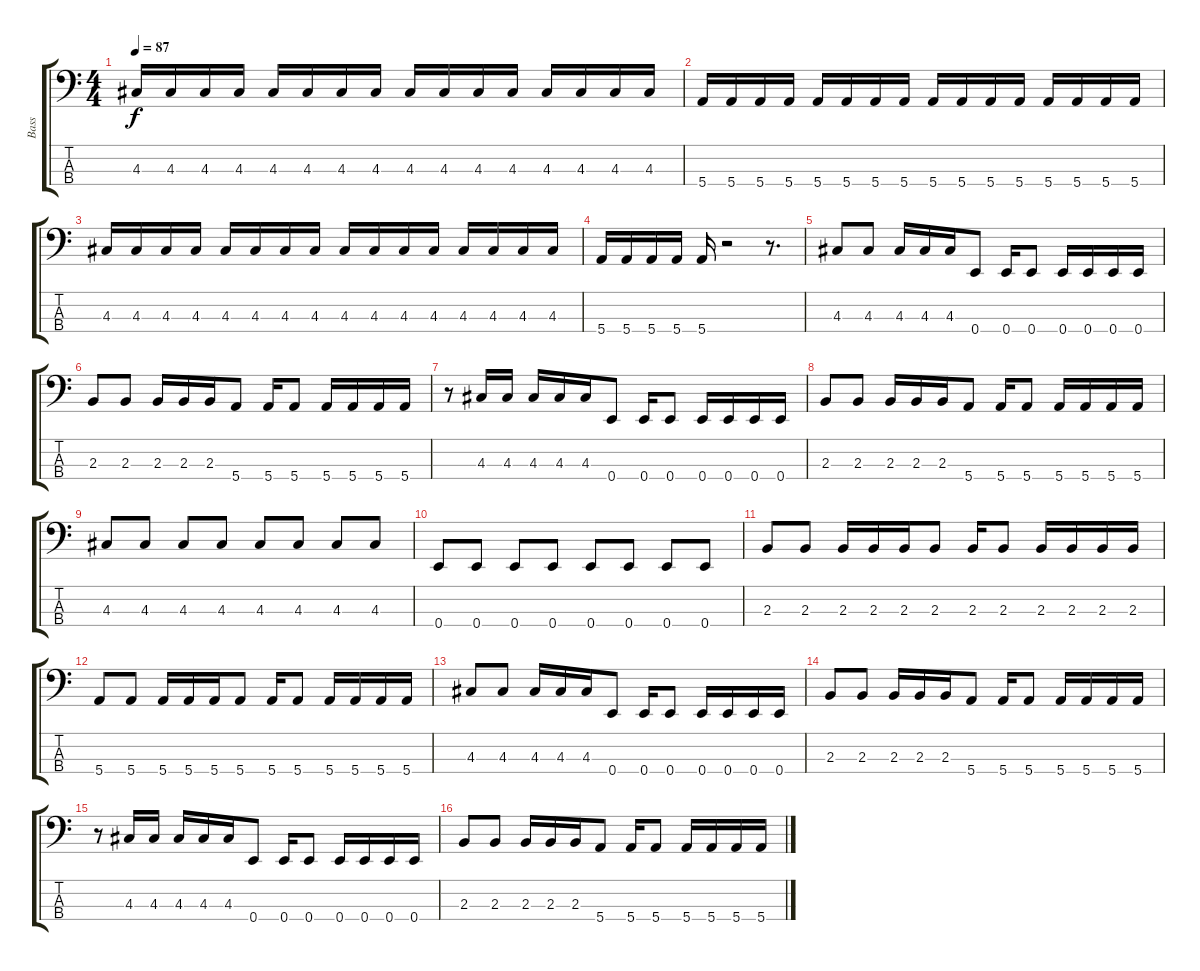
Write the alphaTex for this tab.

\track ("Bass" "Bass") {instrument electricbassfinger}
\staff {score tabs}
\tuning (G2 D2 A1 E1) {hide}
\ts (4 4)
\tempo 87
\clef f4
\ks c
4.3.16{dy f} 4.3.16 4.3.16 4.3.16 4.3.16 4.3.16 4.3.16 4.3.16 4.3.16 4.3.16 4.3.16 4.3.16 4.3.16 4.3.16 4.3.16 4.3.16 |
5.4.16 5.4.16 5.4.16 5.4.16 5.4.16 5.4.16 5.4.16 5.4.16 5.4.16 5.4.16 5.4.16 5.4.16 5.4.16 5.4.16 5.4.16 5.4.16 |
4.3.16 4.3.16 4.3.16 4.3.16 4.3.16 4.3.16 4.3.16 4.3.16 4.3.16 4.3.16 4.3.16 4.3.16 4.3.16 4.3.16 4.3.16 4.3.16 |
5.4.16 5.4.16 5.4.16 5.4.16 5.4.16 r.2 r.8{d} |
4.3.8 4.3.8 4.3.16 4.3.16 4.3.16 0.4.8 0.4.16 0.4.8 0.4.16 0.4.16 0.4.16 0.4.16 |
2.3.8 2.3.8 2.3.16 2.3.16 2.3.16 5.4.8 5.4.16 5.4.8 5.4.16 5.4.16 5.4.16 5.4.16 |
r.8 4.3.16 4.3.16 4.3.16 4.3.16 4.3.16 0.4.8 0.4.16 0.4.8 0.4.16 0.4.16 0.4.16 0.4.16 |
2.3.8 2.3.8 2.3.16 2.3.16 2.3.16 5.4.8 5.4.16 5.4.8 5.4.16 5.4.16 5.4.16 5.4.16 |
4.3.8 4.3.8 4.3.8 4.3.8 4.3.8 4.3.8 4.3.8 4.3.8 |
0.4.8 0.4.8 0.4.8 0.4.8 0.4.8 0.4.8 0.4.8 0.4.8 |
2.3.8 2.3.8 2.3.16 2.3.16 2.3.16 2.3.8 2.3.16 2.3.8 2.3.16 2.3.16 2.3.16 2.3.16 |
5.4.8 5.4.8 5.4.16 5.4.16 5.4.16 5.4.8 5.4.16 5.4.8 5.4.16 5.4.16 5.4.16 5.4.16 |
4.3.8 4.3.8 4.3.16 4.3.16 4.3.16 0.4.8 0.4.16 0.4.8 0.4.16 0.4.16 0.4.16 0.4.16 |
2.3.8 2.3.8 2.3.16 2.3.16 2.3.16 5.4.8 5.4.16 5.4.8 5.4.16 5.4.16 5.4.16 5.4.16 |
r.8 4.3.16 4.3.16 4.3.16 4.3.16 4.3.16 0.4.8 0.4.16 0.4.8 0.4.16 0.4.16 0.4.16 0.4.16 |
2.3.8 2.3.8 2.3.16 2.3.16 2.3.16 5.4.8 5.4.16 5.4.8 5.4.16 5.4.16 5.4.16 5.4.16
